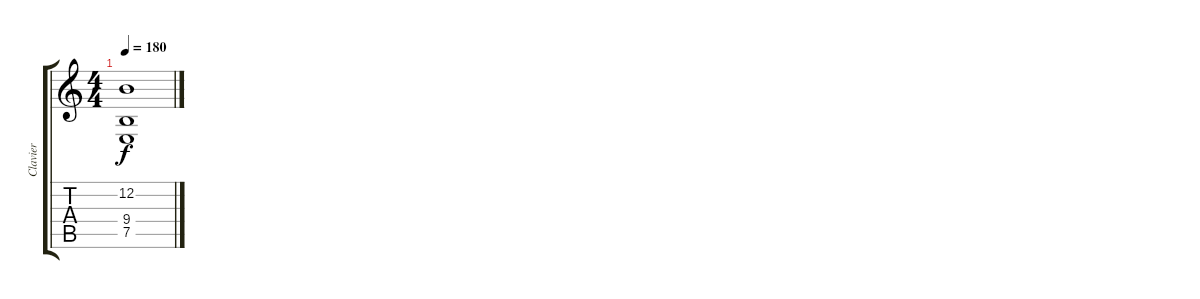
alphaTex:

\track ("Clavier" "Clavier") {instrument choiraahs}
\staff {score tabs}
\tuning (E4 B3 G3 D3 A2 D2) {hide}
\ts (4 4)
\tempo 180
\clef g2
\ks c
(12.2{t} 9.4{t} 7.5{t}).1{dy f}
